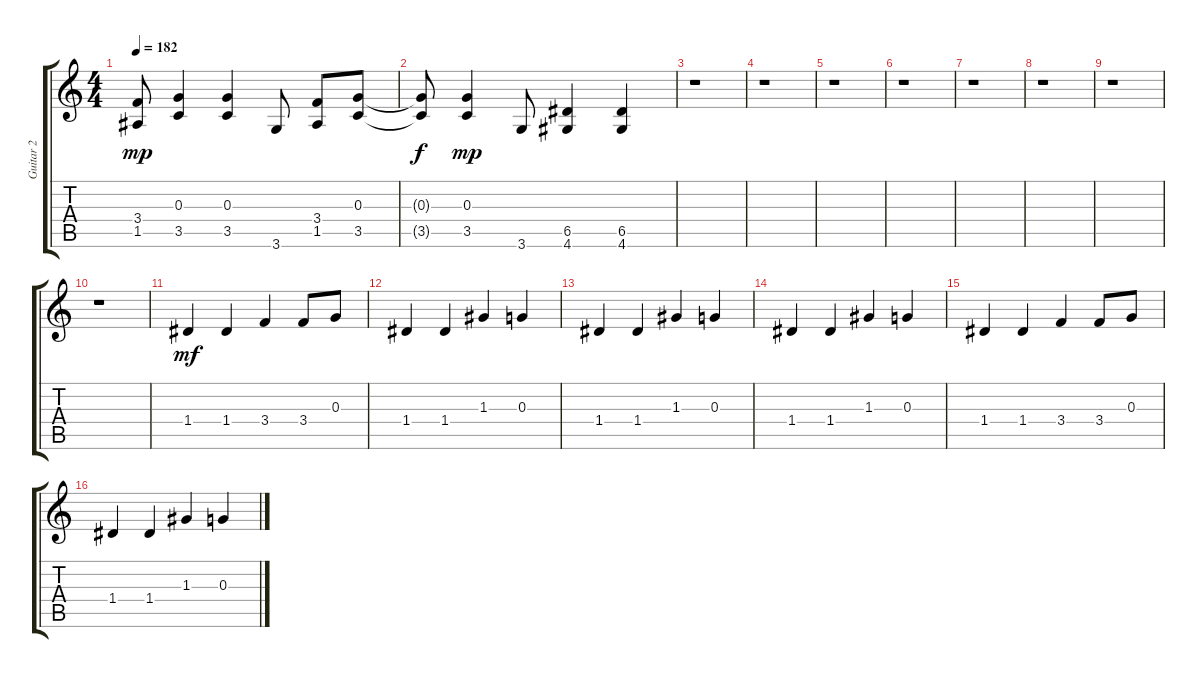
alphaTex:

\track ("Guitar 2" "Guitar 2") {instrument overdrivenguitar}
\staff {score tabs}
\tuning (E4 B3 G3 D3 A2 E2) {hide}
\ts (4 4)
\tempo 182
\clef g2
\ks c
(3.4 1.5).8{dy mp} (0.3 3.5).4 (0.3 3.5).4 3.6.8 (3.4 1.5).8 (0.3 3.5).8 |
(0.3{t} 3.5{t}).8{dy f} (0.3 3.5).4{dy mp} 3.6.8 (6.5 4.6).4 (6.5 4.6).4 |
r.1 |
r.1 |
r.1 |
r.1 |
r.1 |
r.1 |
r.1 |
r.1 |
1.4.4{dy mf} 1.4.4 3.4.4 3.4.8 0.3.8 |
1.4.4 1.4.4 1.3.4 0.3.4 |
1.4.4 1.4.4 1.3.4 0.3.4 |
1.4.4 1.4.4 1.3.4 0.3.4 |
1.4.4 1.4.4 3.4.4 3.4.8 0.3.8 |
1.4.4 1.4.4 1.3.4 0.3.4
